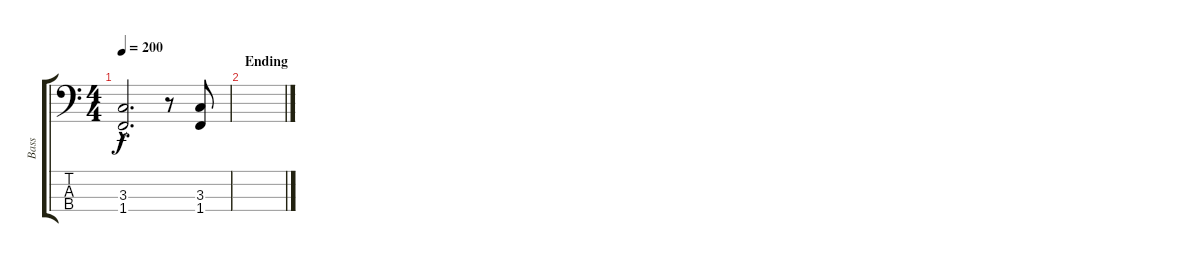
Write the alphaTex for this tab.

\track ("Bass" "Bass") {instrument acousticbass}
\staff {score tabs}
\tuning (G2 D2 A1 E1) {hide}
\ts (4 4)
\tempo 200
\clef f4
\ks c
(3.3{hac} 1.4{hac}).2{d dy f} r.8 (3.3 1.4).8 |
\section ("" "Ending")
